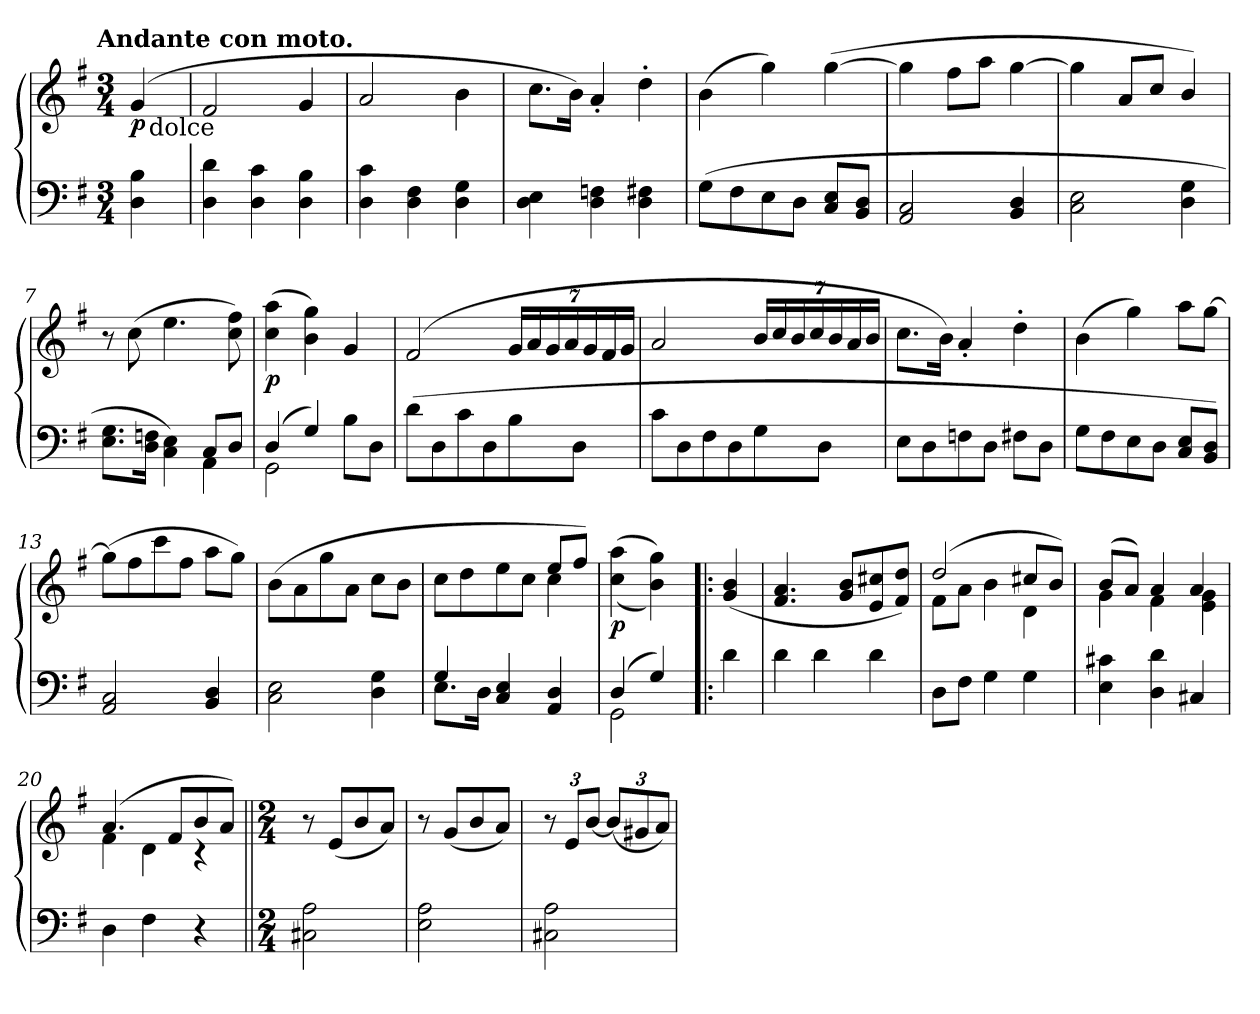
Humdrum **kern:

**kern	**kern	**dynam
*part1	*part1	*part1
*staff2	*staff1	*staff1/2
*clefF4	*clefG2	*
*k[f#]	*k[f#]	*
!!LO:TX:omd:t=Andante con moto.
*M3/4	*M3/4	*
*MM112	*MM112	*
=	=	=
!	!LO:TX:a:t=Cantabile e compiacevole.	!
!	!	!LO:DY:b
*	*^	*
4D\ 4B\	(4g/	20ryy	p
!	!	!LO:TX:b:t=dolce	!
.	.	5ryy	.
*	*v	*v	*
=1	=1	=1
4D\ 4d\	2f#/	.
4D\ 4c\	.	.
4D\ 4B\	4g/	.
=2	=2	=2
4D\ 4c\	2a/	.
4D\ 4F#\	.	.
4D\ 4G\	4b\	.
=3	=3	=3
4D\ 4E\	8.cc\L	.
.	16b\Jk)	.
4D\ 4Fn\	4a'/	.
4D\ 4F#X\	4dd'\	.
=4	=4	=4
(8G\L	(4b\	.
8F#\	.	.
!	!	!LO:DY:b
8E\	4gg\)	cresc.
8D\J	.	.
8C/ 8E/L	([4gg\	.
8BB/ 8D/J	.	.
=5	=5	=5
2AA/ 2C/	4gg\]	.
.	8ff#\L	.
.	8aa\J	.
4BB/ 4D/	[4gg\	.
=6	=6	=6
2C\ 2E\	4gg\]	.
.	8a/L	.
.	8cc/J	.
4D\ 4G\	4b/)	.
!!LO:LB:g=z
=7	=7	=7
*^	*	*
2ryy	8.E\ 8.G\L	8r	.
.	.	(8cc\	.
.	16D\ 16Fn\Jk	.	.
.	4C\ 4E\)	4.ee\	.
8C/L	4AA\	.	.
8D/J	.	8cc\ 8ff#\)	.
=8	=8	=8	=8
!	!	!	!LO:DY:b
(4D/	2GG\	(4cc\ 4aa\	p
4G/)	.	4b\ 4gg\)	.
4ryy	8B\L	4g/	.
.	8D\J	.	.
*v	*v	*	*
=9	=9	=9
(8d\L	(2f#/	.
8D\	.	.
8c\	.	.
8D\	.	.
*	*Xbrackettup	*
8B\	28g!/LLL	.
.	28a!/	.
.	28g!/	.
.	28a!/	.
8D\J	.	.
.	28g!/	.
.	28f#!/	.
.	28g!/JJJ	.
=10	=10	=10
8c\L	2a/	.
8D\	.	.
8F#\	.	.
8D\	.	.
8G\	28b!/LLL	.
.	28cc!/	.
.	28b!/	.
.	28cc!/	.
8D\J	.	.
.	28b!/	.
.	28a!/	.
.	28b!/JJJ	.
=11	=11	=11
8E\L	8.cc\L	.
8D\	.	.
.	16b\Jk)	.
8Fn\	4a'/	.
8D\J	.	.
8F#X\L	4dd'\	.
8D\J	.	.
=12	=12	=12
8G\L	(4b\	.
8F#\	.	.
8E\	4gg\)	.
8D\J	.	.
8C/ 8E/L	8aa\L	.
8BB/ 8D/J)	[8gg\J	.
!!LO:LB:g=z
=13	=13	=13
!	!	!LO:DY:b
2AA/ 2C/	(8gg\L]	cresc.
.	8ff#\	.
.	8ccc\	.
.	8ff#\J	.
4BB/ 4D/	8aa\L	.
.	8gg\J)	.
=14	=14	=14
2C\ 2E\	(8b\L	.
.	8a\	.
.	8gg\	.
.	8a\J	.
4D\ 4G\	8cc\L	.
.	8b\J	.
=15	=15	=15
*^	*^	*
4G/	8.E\L	2ryy	8cc\L	.
.	.	.	8dd\	.
.	16D\Jk	.	.	.
4C/ 4E/	2ryy	.	8ee\	.
.	.	.	8cc\J	.
4AA/ 4D/	.	8ee/L	4cc\	.
.	.	8ff#/J)	.	.
*	*	*v	*v	*
=16	=16	=16	=16
!	!	!	!LO:DY:b
(4D/	2GG\	(>(<4cc\ 4aa\	p
4G/)	.	4b\ 4gg\))	.
*v	*v	*	*
=16!|:	=16!|:	=16!|:
4d\	(>4g/ 4b/	.
=17	=17	=17
4d\	4.f#/ 4.a/	.
4d\	.	.
.	8g/ 8b/L	.
4d\	8e/ 8cc#X/	.
.	8f#/ 8dd/J)	.
=18	=18	=18
*	*^	*
8D\L	(2dd/	8f#\L	.
8F#\J	.	8a\J	.
4G\	.	4b\	.
4G\	8cc#X/L	4d\	.
.	8b/J)	.	.
!!LO:LB:g=z	!!
=19	=19	=19	=19
4E\ 4c#X\	(8b/L	4g\	.
.	8a/J)	.	.
4D\ 4d\	4a/	4f#\	.
4C#X/	4a/	4g\ 4e\	.
=20	=20	=20	=20
4D\	(4.a/	4f#\	.
4F#\	.	4d\	.
.	8f#/L	.	.
4r	8b/	4rc	.
.	8a/J)	.	.
*	*v	*v	*
=21||	=21||	=21||
*M2/4	*M2/4	*
2C#X\ 2A\	8r	.
.	(8e/L	.
.	8b/	.
.	8a/J)	.
=22	=22	=22
2E\ 2A\	8r	.
.	(8g/L	.
.	8b/	.
.	8a/J)	.
=23	=23	=23
2C#X\ 2A\	12r	.
.	12e/L	.
.	[12b/J	.
.	(12b/L]	.
.	12g#X/	.
.	12a/J)	.
=	=	=
*-	*-	*-
